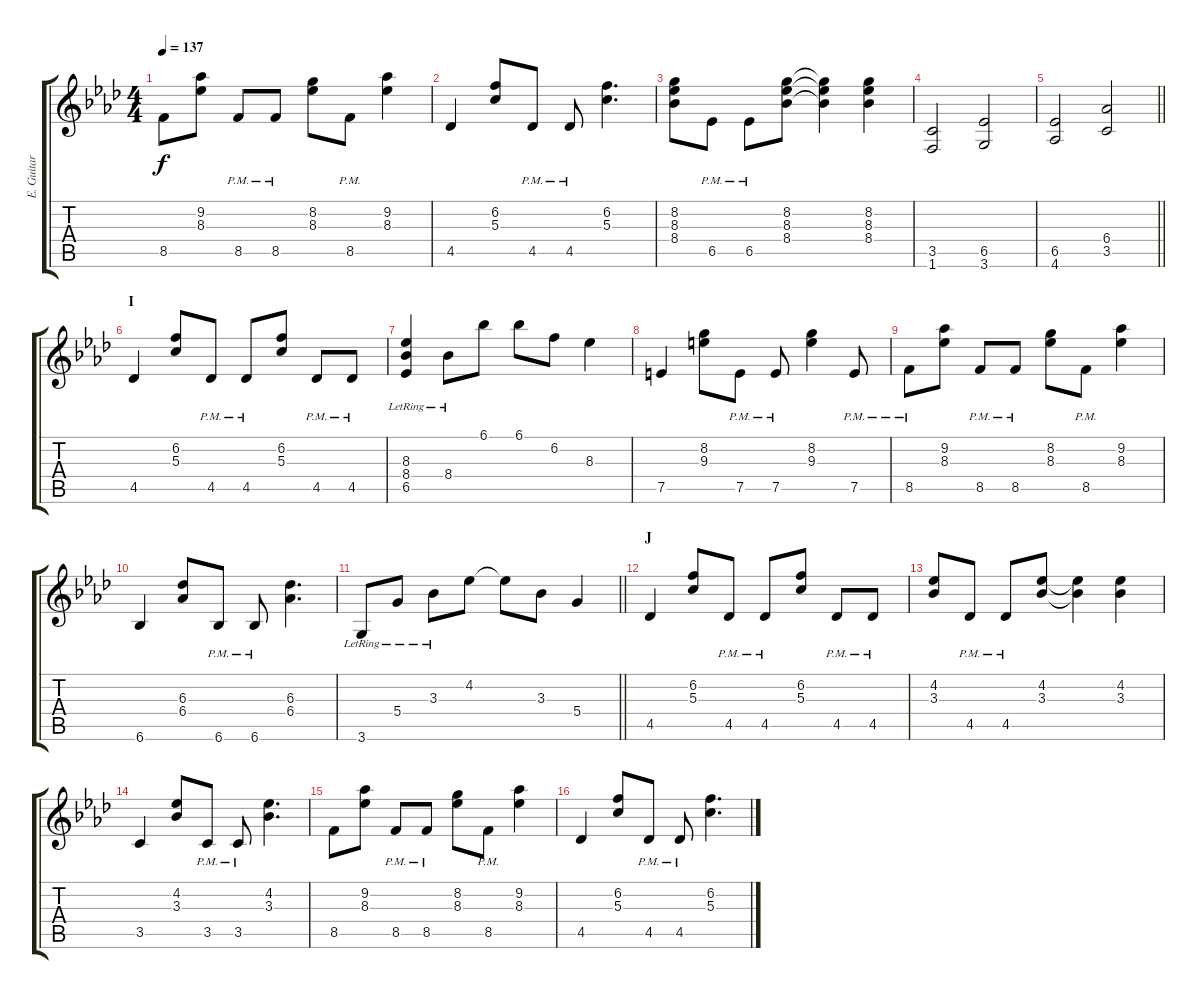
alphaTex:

\track ("E. Guitar II" "E. Guitar ") {instrument overdrivenguitar}
\staff {score tabs}
\tuning (E4 B3 G3 D3 A2 E2) {hide}
\ts (4 4)
\tempo 137
\clef g2
\ks ab
8.5.8{dy f} (9.2 8.3).8 8.5{pm}.8 8.5{pm}.8 (8.2 8.3).8 8.5{pm}.8 (9.2 8.3).4 |
4.5.4 (6.2 5.3).8 4.5{pm}.8 4.5{pm}.8 (6.2 5.3).4{d} |
(8.2 8.3 8.4).8 6.5{pm}.8 6.5{pm}.8 (8.2 8.3 8.4).8 (8.2{t} 8.3{t} 8.4{t}).4 (8.2 8.3 8.4).4 |
(3.5 1.6).2 (6.5 3.6).2 |
\barLineRight lightlight
(6.5 4.6).2 (6.4 3.5).2 |
\section ("" "I")
4.5.4 (6.2 5.3).8 4.5{pm}.8 4.5{pm}.8 (6.2 5.3).8 4.5{pm}.8 4.5{pm}.8 |
(8.3{lr} 8.4{lr} 6.5{lr}).4 8.4{lr}.8 6.1.8 6.1.8 6.2.8 8.3.4 |
7.5.4 (8.2 9.3).8 7.5{pm}.8 7.5{pm}.8 (8.2 9.3).4 7.5{pm}.8 |
8.5{pm}.8 (9.2 8.3).8 8.5{pm}.8 8.5{pm}.8 (8.2 8.3).8 8.5{pm}.8 (9.2 8.3).4 |
6.6.4 (6.3 6.4).8 6.6{pm}.8 6.6{pm}.8 (6.3 6.4).4{d} |
\barLineRight lightlight
3.6{lr}.8 5.4{lr}.8 3.3{lr}.8 4.2.8 4.2{t}.8 3.3.8 5.4.4 |
\section ("" "J")
4.5.4 (6.2 5.3).8 4.5{pm}.8 4.5{pm}.8 (6.2 5.3).8 4.5{pm}.8 4.5{pm}.8 |
(4.2 3.3).8 4.5{pm}.8 4.5{pm}.8 (4.2 3.3).8 (4.2{t} 3.3{t}).4 (4.2 3.3).4 |
3.5.4 (4.2 3.3).8 3.5{pm}.8 3.5{pm}.8 (4.2 3.3).4{d} |
8.5.8 (9.2 8.3).8 8.5{pm}.8 8.5{pm}.8 (8.2 8.3).8 8.5{pm}.8 (9.2 8.3).4 |
4.5.4 (6.2 5.3).8 4.5{pm}.8 4.5{pm}.8 (6.2 5.3).4{d}
